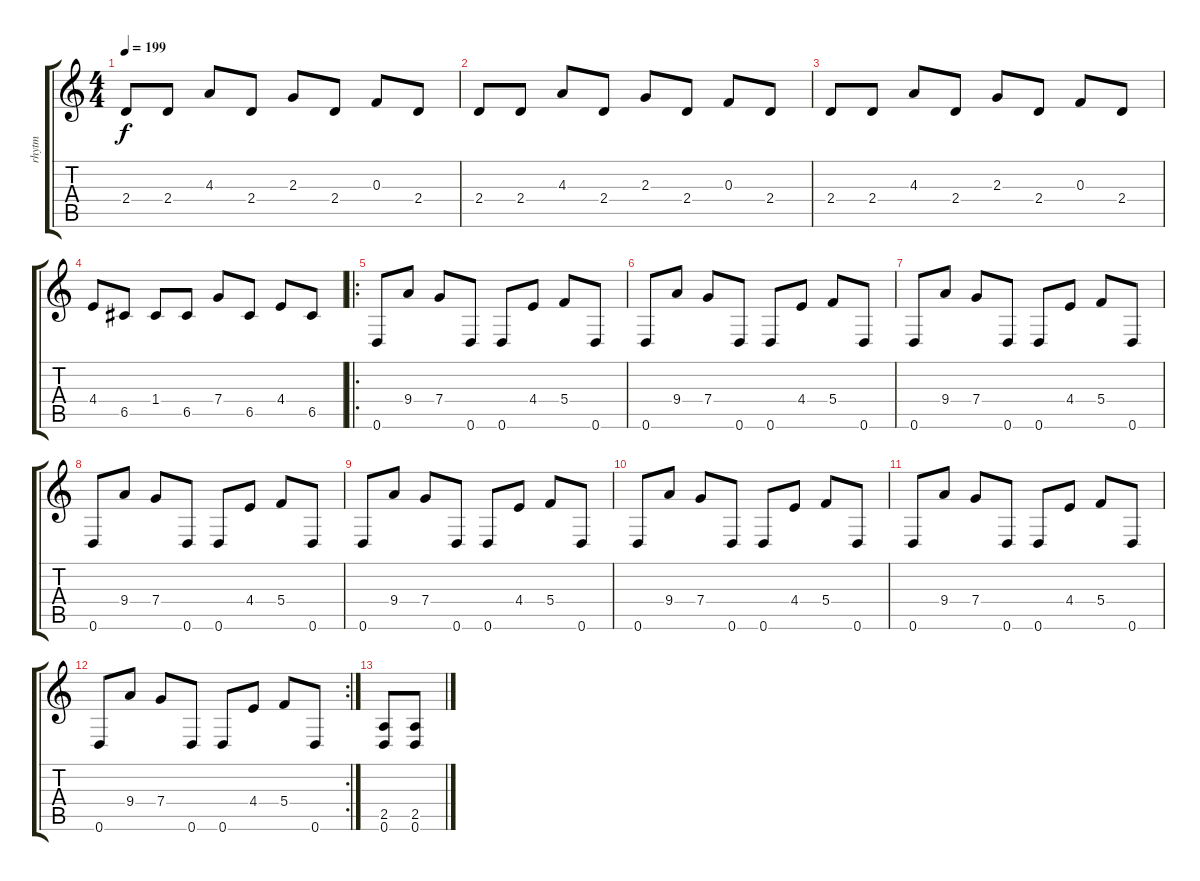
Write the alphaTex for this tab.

\track ("rhytm" "rhytm") {instrument distortionguitar}
\staff {score tabs}
\tuning (D4 A3 F3 C3 G2 D2) {hide}
\ts (4 4)
\tempo 199
\clef g2
\ks c
2.4.8{dy f} 2.4.8 4.3.8 2.4.8 2.3.8 2.4.8 0.3.8 2.4.8 |
2.4.8 2.4.8 4.3.8 2.4.8 2.3.8 2.4.8 0.3.8 2.4.8 |
2.4.8 2.4.8 4.3.8 2.4.8 2.3.8 2.4.8 0.3.8 2.4.8 |
4.4.8 6.5.8 1.4.8 6.5.8 7.4.8 6.5.8 4.4.8 6.5.8 |
\ro
0.6.8 9.4.8 7.4.8 0.6.8 0.6.8 4.4.8 5.4.8 0.6.8 |
0.6.8 9.4.8 7.4.8 0.6.8 0.6.8 4.4.8 5.4.8 0.6.8 |
0.6.8 9.4.8 7.4.8 0.6.8 0.6.8 4.4.8 5.4.8 0.6.8 |
0.6.8 9.4.8 7.4.8 0.6.8 0.6.8 4.4.8 5.4.8 0.6.8 |
0.6.8 9.4.8 7.4.8 0.6.8 0.6.8 4.4.8 5.4.8 0.6.8 |
0.6.8 9.4.8 7.4.8 0.6.8 0.6.8 4.4.8 5.4.8 0.6.8 |
0.6.8 9.4.8 7.4.8 0.6.8 0.6.8 4.4.8 5.4.8 0.6.8 |
\rc 2
0.6.8 9.4.8 7.4.8 0.6.8 0.6.8 4.4.8 5.4.8 0.6.8 |
(2.5 0.6).8 (2.5 0.6).8
